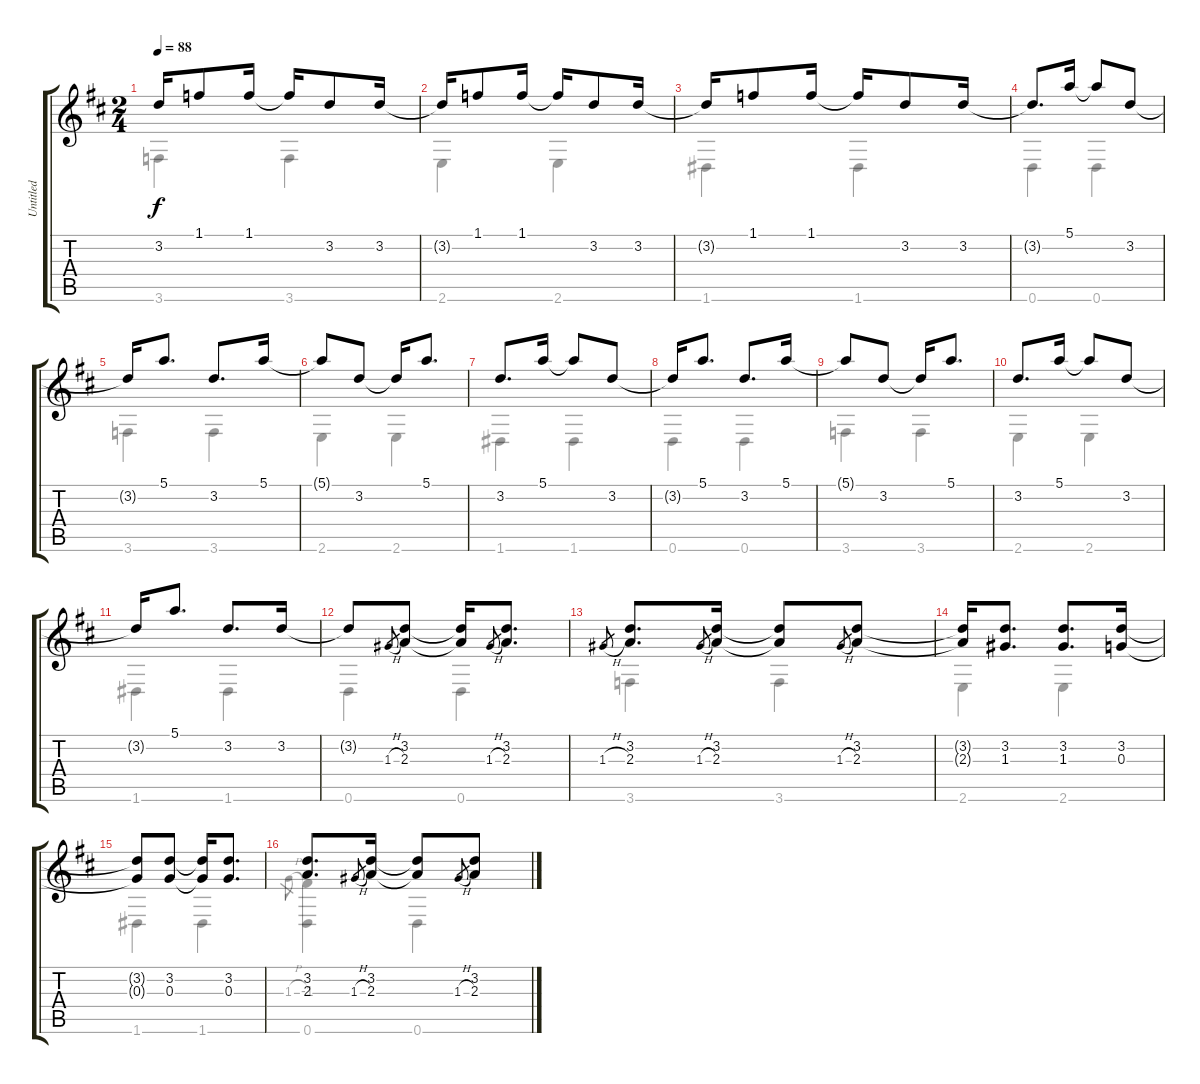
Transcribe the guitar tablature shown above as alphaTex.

\track ("Untitled" "Untitled") {instrument acousticguitarnylon}
\staff {score tabs}
\tuning (E4 B3 G3 D3 A2 D2) {hide}
\voice
\ts (2 4)
\tempo 88
\clef g2
\ks d
3.2{t}.16{dy f} 1.1.8 1.1.16 1.1{t}.16 3.2.8 3.2.16 |
3.2{t}.16 1.1.8 1.1.16 1.1{t}.16 3.2.8 3.2.16 |
3.2{t}.16 1.1.8 1.1.16 1.1{t}.16 3.2.8 3.2.16 |
3.2{t}.8{d} 5.1.16 5.1{t}.8 3.2.8 |
3.2{t}.16 5.1.8{d} 3.2.8{d} 5.1.16 |
5.1{t}.8 3.2.8 3.2{t}.16 5.1.8{d} |
3.2.8{d} 5.1.16 5.1{t}.8 3.2.8 |
3.2{t}.16 5.1.8{d} 3.2.8{d} 5.1.16 |
5.1{t}.8 3.2.8 3.2{t}.16 5.1.8{d} |
3.2.8{d} 5.1.16 5.1{t}.8 3.2.8 |
3.2{t}.16 5.1.8{d} 3.2.8{d} 3.2.16 |
3.2{t}.8 1.3{h}.8{gr} (3.2 2.3).8 (3.2{t} 2.3{t}).16 1.3{h}.8{gr} (3.2 2.3).8{d} |
1.3{h}.8{gr} (3.2 2.3).8{d} 1.3{h}.8{gr} (3.2 2.3).16 (3.2{t} 2.3{t}).8 1.3{h}.8{gr} (3.2 2.3).8 |
(3.2{t} 2.3{t}).16 (3.2 1.3).8{d} (3.2 1.3).8{d} (3.2 0.3).16 |
(3.2{t} 0.3{t}).8 (3.2 0.3).8 (3.2{t} 0.3{t}).16 (3.2 0.3).8{d} |
(3.2 2.3).8{d} 1.3{h}.8{gr} (3.2 2.3).16 (3.2{t} 2.3{t}).8 1.3{h}.8{gr} (3.2 2.3).8
\voice
\clef g2
\ottava regular
\simile none
\ks d
3.6.4{dy f} 3.6.4 |
2.6.4 2.6.4 |
1.6.4 1.6.4 |
0.6.4 0.6.4 |
3.6.4 3.6.4 |
2.6.4 2.6.4 |
1.6.4 1.6.4 |
0.6.4 0.6.4 |
3.6.4 3.6.4 |
2.6.4 2.6.4 |
1.6.4 1.6.4 |
0.6.4 0.6.4 |
3.6.4 3.6.4 |
2.6.4 2.6.4 |
1.6.4 1.6.4 |
1.3{h}.8{gr} (-1.3 0.6).4 0.6.4
